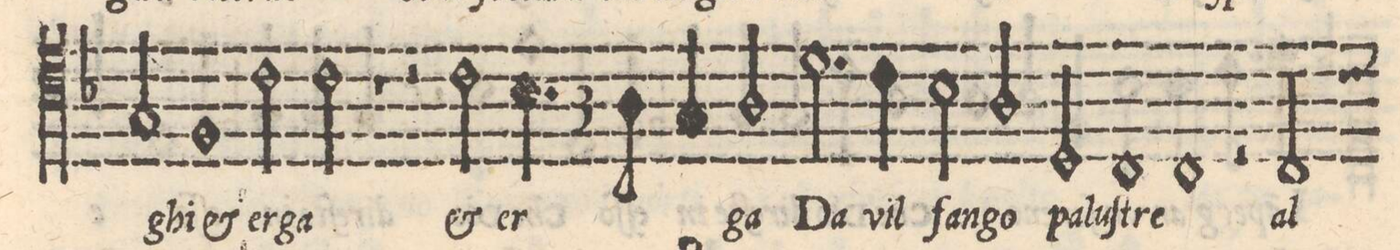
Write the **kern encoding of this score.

**kern	**text
*I"QVINTO	*
*clefC4	*
*k[b-]	*
*met(C|)	*
*M2/1	*
2G/	.
=29-	=29-
1F	ghi et
2c\	er-
2c\	-ga
=30-	=30-
1r	.
2r	.
2c\	et
=31-	=31-
*col	*
3.B-\	er-
6A\	.
3G/	.
*Xcol	*
2A/	-ga
2.d\	Da-
=32-	=32-
4c\	-vil
2B-\	fan-
2A/	-go
2D/	pa-
=33-	=33-
1C	-luſ-
1C	-tre
=34-	=34-
2r	.
2C/	al
*-	*-
